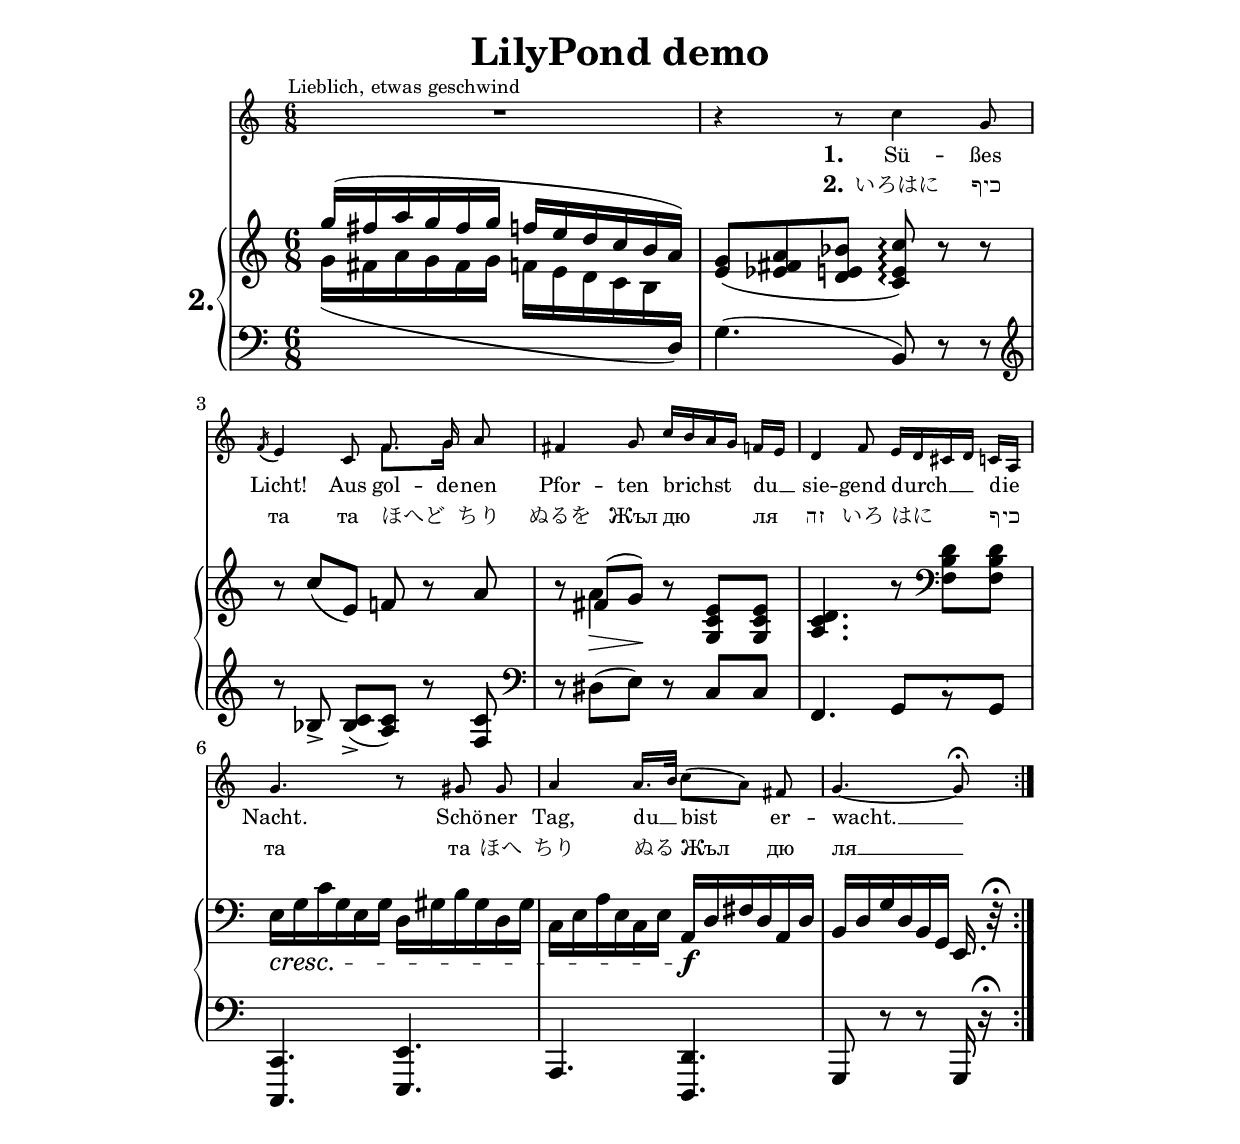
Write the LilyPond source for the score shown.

\header {
  title = "LilyPond demo"
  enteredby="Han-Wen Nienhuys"
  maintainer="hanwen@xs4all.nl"

  texidoc = "
heavily mutilated Edition Peters Morgenlied by Schubert"

}

\version "2.11.61"

ignoreMelisma =	\set ignoreMelismata = ##t
ignoreMelismaOff = \unset ignoreMelismata 

#(set-global-staff-size 21)

\paper  {
				%#(set-global-staff-size (* 5.8 mm))
  indent = #(* mm 4)
  line-width = #(* mm 140)
  interscoreline = 2.\mm
  between-system-space = 15\mm
  ragged-bottom = ##t 
}

modernAccidentals = {
  \set Staff.extraNatural =  ##f
  \set Staff.autoAccidentals =  #'(Staff (same-octave . 1) (any-octave . 0))
  \set Staff.autoCautionaries =  #'()  
}


melody =    \relative c'' \repeat volta 2 \context Voice = "singer" {
  \time 6/8
  \autoBeamOff
  s1*0^\markup {  \bigger { \hspace #-3.0 Lieblich, etwas geschwind } }
  R2.
  r4 r8 c4 g8 |
  \acciaccatura { f16 }  e4 c8
  <<
    \new Voice { \stemUp f8. g16 }
    { \stemDown f8.[ g16] } >> \stemNeutral a8 |
  fis4  g8 c16[ b a g] f[ e] |
  d4 f8
  \transpose a' e' \relative c'' { a16[ g fis! g] f![ d]  } |
  g4. r8 gis gis |
  a4 a16.[ b32] c8[( a]) fis8 |
  g4.~ g8-\fermata
}


firstVerse = \lyricmode {
  \set stanza = "1."
  
  Sü -- ßes Licht! Aus
  \ignoreMelisma
  gol --
  \ignoreMelismaOff

  de -- nen  Pfor -- ten brichst du __ | 
  sie -- gend durch __ die Nacht. Schö -- ner Tag, du __ bist er -- wacht. __ 
}

secondVerse = \lyricmode {
  \set stanza = "2."
  いろはに כיף та та ほへど ちり  ぬるを
  
  Жъл  дю ля זה
  
  いろ はに כיף та та ほへ ちり ぬる
  
  Жъл дю ля __

}

pianoRH =  \relative c''' \repeat volta 2\new Voice {
  #(set-accidental-style 'modern)
  \voiceOne
  g16( fis a g fis g f e d c b
  \oneVoice
  a ) | 
  <g e>8( <es fis a> <d e bes'> <c e c'>\arpeggio) r8 r | 
  r8 c'( e,) f r a |
  \once \override DynamicLineSpanner   #'padding =#3
  r8
  << { fis( g) } \\
     << { a4 } { s8\> s8\! } >>
   >>

  r8 <e c g>8[  <e c g>] |
  <d c a>4. r8 \clef bass  <d b f> <d b f> |
		\crescTextCresc
		e,16_" "\<
		g c g e g d gis b gis d gis |
		c, e a e c e a,-\f\! d fis d a d |
		b d g  d b g e16. r32\fermata
	      }

pianoLH =  \relative c'' \repeat volta 2\new Voice {
    #(set-accidental-style 'modern)
    \voiceTwo
    g16( fis a g fis g

    f e d c b

    \change Staff = down
	\oneVoice
    d,) | 
     g4.( b,8) r r
    \clef treble \grace s16 r8 <bes'>8-> <bes c>8->([ <a c>)] r <f c'> |
    \clef bass
    r8 dis( e) r c c |
    f,4.  g8[ r8 g] |
    <c, c,>4. <e e,>4. |
    a,4. <d d,>4. |
    g,8 r r g16 r16\fermata 
    }

  \book {
    \score {
      << \time 6/8
	 \new Staff \with {
	   fontSize = #-3
	   \override StaffSymbol #'staff-space = #(magstep -3)
	 } <<
	   \context Staff #(set-accidental-style 'modern)
	   \melody >>
	 \lyricsto "singer" \new Lyrics \firstVerse
	 \lyricsto "singer" \new Lyrics \secondVerse
	 \new PianoStaff << 
	   \set PianoStaff.instrumentName = \markup {
	     \bold
	     \bigger\bigger\bigger\bigger
	     \huge
	     "2."
	   }
	   \context Staff = up <<
	     \pianoRH
	     \pianoLH
	   >>
	   \context Staff = down { \clef bass \skip 1*2 }
	 >> 
       >>

      \layout {
	\context {
	  \Lyrics
	  \override VerticalAxisGroup #'minimum-Y-extent = #'(-0.85 . 2.2)
	  \override LyricText #'font-size = #-1
	}
	\context {
	  \Score
	  \override Beam #'thickness = #0.55
	  \override Beam #'auto-knee-gap = #4.0
	  \override SpacingSpanner #'spacing-increment = #1.0
	  \override Stem #'stemlet-length = #0.5
	  \override Slur #'height-limit = #1.5
	}
      }
      
  \midi {
    \context {
      \Score
      tempoWholesPerMinute = #(ly:make-moment 70 4)
      }
    }


    }
  }

